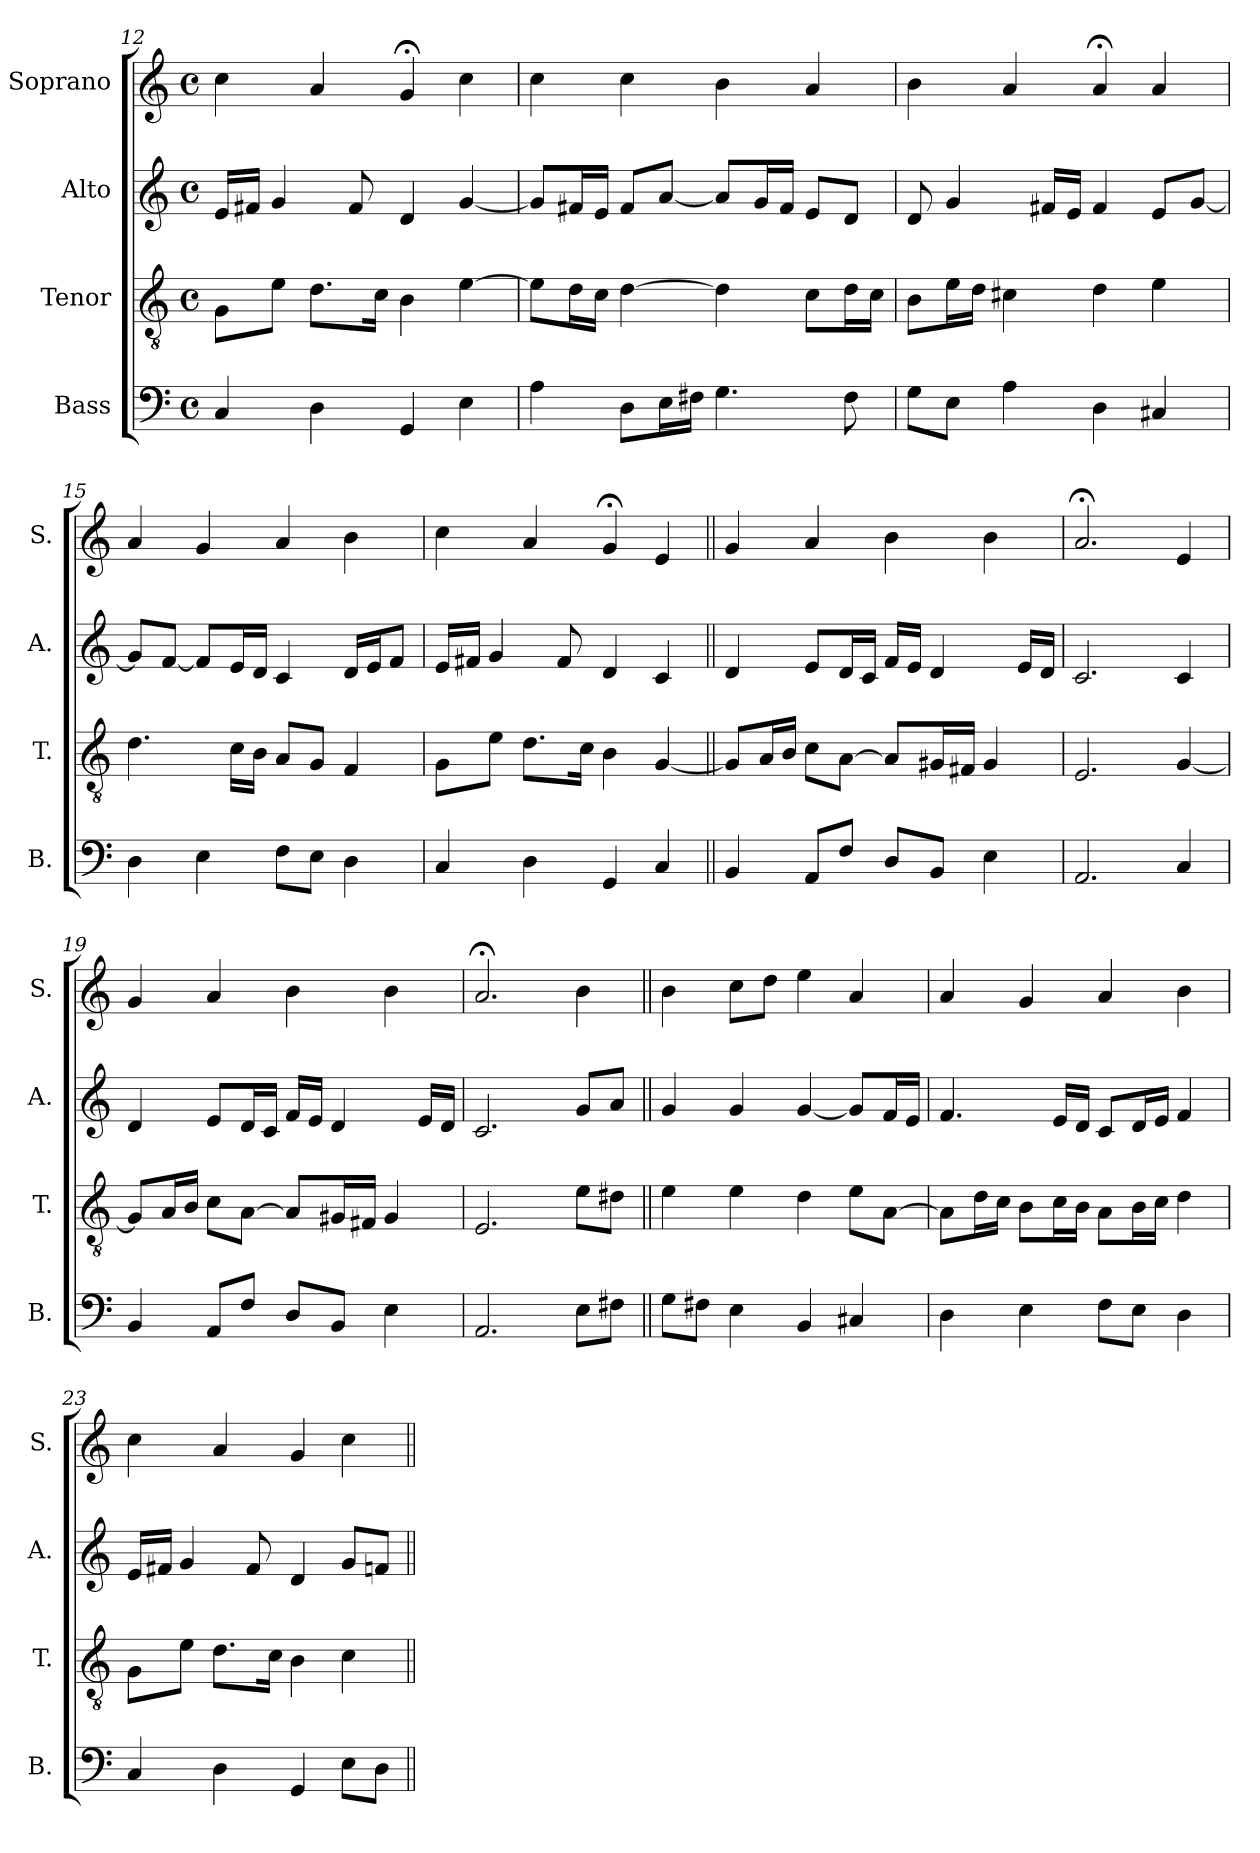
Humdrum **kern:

**kern	**kern	**kern	**kern
*part4	*part3	*part2	*part1
*staff4	*staff3	*staff2	*staff1
*I"Bass	*I"Tenor	*I"Alto	*I"Soprano
*I'B.	*I'T.	*I'A.	*I'S.
*clefF4	*clefGv2	*clefG2	*clefG2
*k[]	*k[]	*k[]	*k[]
*a:	*a:	*a:	*a:
*M4/4	*M4/4	*M4/4	*M4/4
*met(c)	*met(c)	*met(c)	*met(c)
=12	=12	=12	=12
4C/	8G\L	16e/LL	4cc\
.	.	16f#X/JJ	.
.	8e\J	4g/	.
4D\	8.d\L	.	4a/
.	.	8f#/	.
.	16c\Jk	.	.
4GG/	4B\	4d/	4g;</
4E\	[4e\	[4g/	4cc\
!!LO:PB:g=z
=13	=13	=13	=13
4A\	8e\L]	8g/L]	4cc\
.	16d\L	16f#X/L	.
.	16c\JJ	16e/JJ	.
8D\L	[4d\	8f#/L	4cc\
16E\L	.	[8a/J	.
16F#X\JJ	.	.	.
4.G\	4d\]	8a/L]	4b\
.	.	16g/L	.
.	.	16f#/JJ	.
.	8c\L	8e/L	4a/
8F#\	16d\L	8d/J	.
.	16c\JJ	.	.
=14	=14	=14	=14
8G\L	8B\L	8d/	4b\
8E\J	16e\L	4g/	.
.	16d\JJ	.	.
4A\	4c#X\	.	4a/
.	.	16f#X/LL	.
.	.	16e/JJ	.
4D\	4d\	4f#/	4a;</
4C#X/	4e\	8e/L	4a/
.	.	[8g/J	.
=15	=15	=15	=15
4D\	4.d\	8g/L]	4a/
.	.	[8f/J	.
4E\	.	8f/L]	4g/
.	16c\LL	16e/L	.
.	16B\JJ	16d/JJ	.
8F\L	8A/L	4c/	4a/
8E\J	8G/J	.	.
4D\	4F/	16d/LL	4b\
.	.	16e/J	.
.	.	8f/J	.
=16	=16	=16	=16
4C/	8G\L	16e/LL	4cc\
.	.	16f#X/JJ	.
.	8e\J	4g/	.
4D\	8.d\L	.	4a/
.	.	8f#/	.
.	16c\Jk	.	.
4GG/	4B\	4d/	4g;</
4C/	[4G/	4c/	4e/
=17||	=17||	=17||	=17||
4BB/	8G/L]	4d/	4g/
.	16A/L	.	.
.	16B/JJ	.	.
8AA/L	8c\L	8e/L	4a/
8F/J	[8A\J	16d/L	.
.	.	16c/JJ	.
8D/L	8A/L]	16f/LL	4b\
.	.	16e/JJ	.
8BB/J	16G#X/L	4d/	.
.	16F#X/JJ	.	.
4E\	4G#/	.	4b\
.	.	16e/LL	.
.	.	16d/JJ	.
=18	=18	=18	=18
2.AA/	2.E/	2.c/	2.a;</
4C/	[4G/	4c/	4e/
=19	=19	=19	=19
4BB/	8G/L]	4d/	4g/
.	16A/L	.	.
.	16B/JJ	.	.
8AA/L	8c\L	8e/L	4a/
8F/J	[8A\J	16d/L	.
.	.	16c/JJ	.
8D/L	8A/L]	16f/LL	4b\
.	.	16e/JJ	.
8BB/J	16G#X/L	4d/	.
.	16F#X/JJ	.	.
4E\	4G#/	.	4b\
.	.	16e/LL	.
.	.	16d/JJ	.
=20	=20	=20	=20
2.AA/	2.E/	2.c/	2.a;</
8E\L	8e\L	8g/L	4b\
8F#X\J	8d#X\J	8a/J	.
=21||	=21||	=21||	=21||
8G\L	4e\	4g/	4b\
8F#X\J	.	.	.
4E\	4e\	4g/	8cc\L
.	.	.	8dd\J
4BB/	4d\	[4g/	4ee\
4C#X/	8e\L	8g/L]	4a/
.	[8A\J	16f/L	.
.	.	16e/JJ	.
=22	=22	=22	=22
4D\	8A\L]	4.f/	4a/
.	16d\L	.	.
.	16c\JJ	.	.
4E\	8B\L	.	4g/
.	16c\L	16e/LL	.
.	16B\JJ	16d/JJ	.
8F\L	8A\L	8c/L	4a/
8E\J	16B\L	16d/L	.
.	16c\JJ	16e/JJ	.
4D\	4d\	4f/	4b\
=23	=23	=23	=23
4C/	8G\L	16e/LL	4cc\
.	.	16f#X/JJ	.
.	8e\J	4g/	.
4D\	8.d\L	.	4a/
.	.	8f#/	.
.	16c\Jk	.	.
4GG/	4B\	4d/	4g/
8E\L	4c\	8g/L	4cc\
8D\J	.	8fn/J	.
=||	=||	=||	=||
*-	*-	*-	*-
